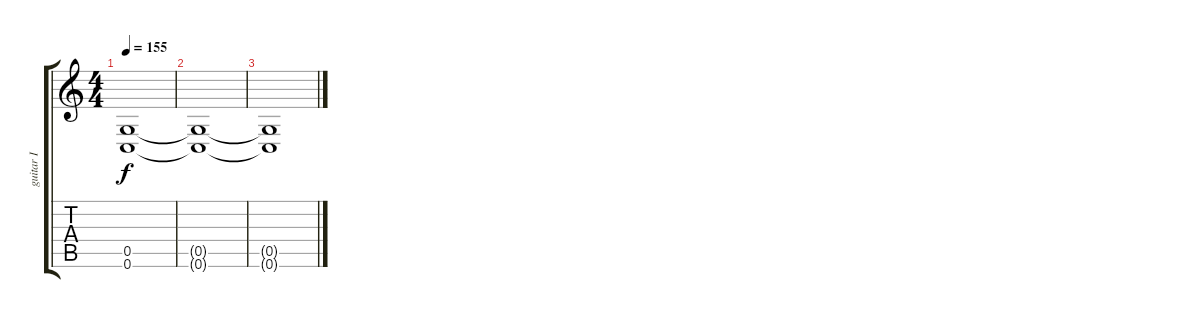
\track ("guitar I" "guitar I") {instrument distortionguitar}
\staff {score tabs}
\tuning (D4 A3 F3 C3 G2 C2) {hide}
\ts (4 4)
\tempo 155
\clef g2
\ks c
(0.5{t} 0.6{t}).1{dy f} |
(0.5{t} 0.6{t}).1{volume 0} |
(0.5{t} 0.6{t}).1
